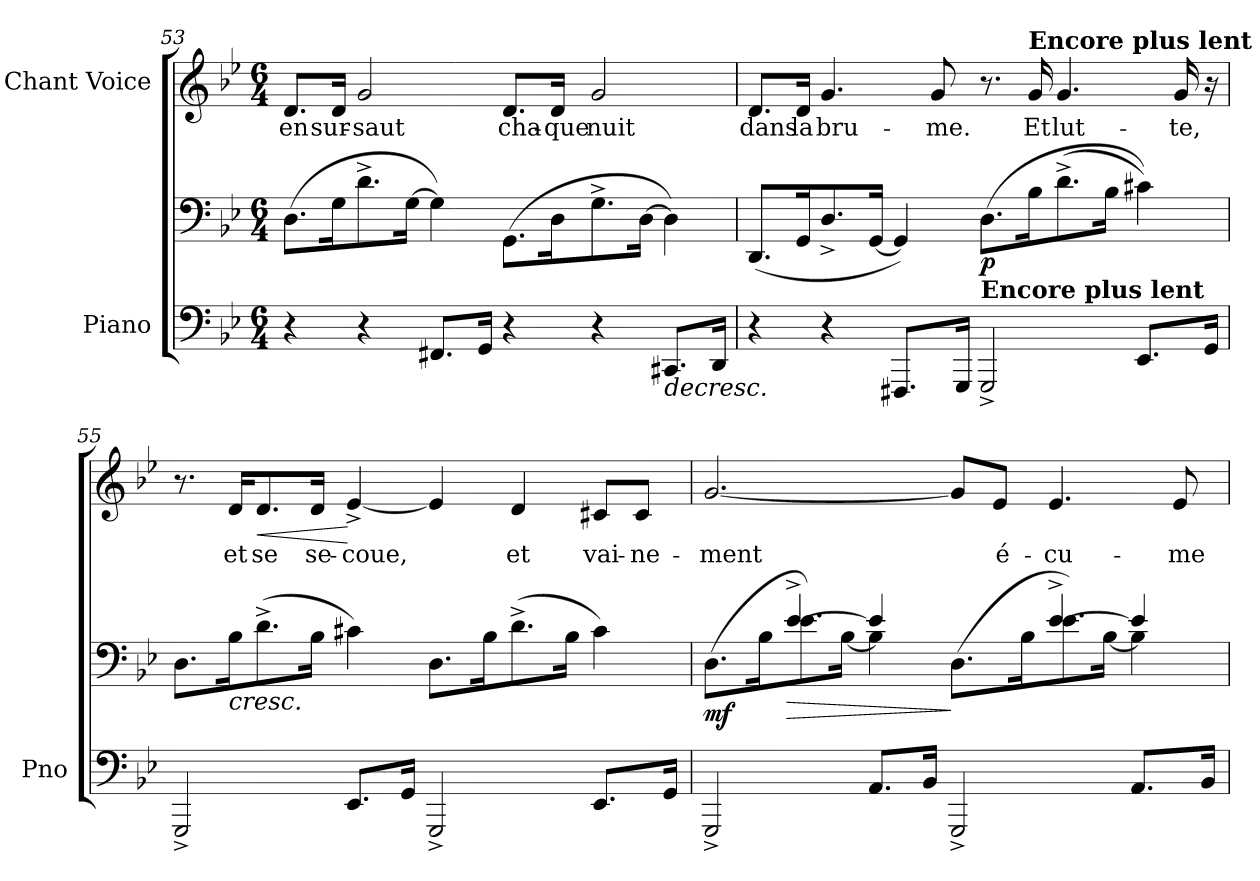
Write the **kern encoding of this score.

**kern	**kern	**dynam	**kern	**text	**dynam
*part2	*part2	*part2	*part1	*part1	*part1
*staff3	*staff2	*staff2/3	*staff1	*staff1	*staff1
*I"Piano	*	*	*I"Chant Voice	*	*
*I'Pno	*	*	*	*	*
*clefF4	*clefF4	*	*clefG2	*	*
*k[b-e-]	*k[b-e-]	*	*k[b-e-]	*	*
*M6/4	*M6/4	*	*M6/4	*	*
=53	=53	=53	=53	=53	=53
4r	(8.D\L	.	8.d/L	en	.
.	16G\K	.	16d/Jk	sur-	.
4r	8.d^\	.	2g/	-saut	.
.	[16G\Jk	.	.	.	.
8.FF#X/L	4G\])	.	.	.	.
16GG/Jk	.	.	.	.	.
4r	(8.GG\L	.	8.d/L	cha-	.
.	16D\K	.	16d/Jk	-que	.
4r	8.G^\	.	2g/	nuit	.
.	[16D\Jk	.	.	.	.
!	!	!LO:HP:b=2	!	!	!
8.CC#X/L	4D\])	>	.	.	.
16DD/Jk	.	.	.	.	.
=54	=54	=54	=54	=54	=54
4r	(8.DD/L	.	8.d/L	dans	.
.	16GG/K	.	16d/Jk	la	.
4r	8.D^/	.	4.g/	bru-	.
.	[16GG/Jk	.	.	.	.
8.FFF#X/L	4GG/])	.	.	.	.
.	.	.	8g/	-me.	.
16GGG/Jk	.	.	.	.	.
!LO:TX:a:B:t=Encore plus lent	!	!	!	!	!
!	!	!LO:DY:b	!	!	!
2GGG^/	(8.D\L	p	8.r	.	.
!	!	!	!LO:TX:a:B:t=Encore plus lent	!	!
.	16B-\K	.	16g/	Et	.
.	(8.d^\	.	4.g/	lut-	.
.	16B-\Jk	.	.	.	.
8.EE-/L	4c#X\))	.	.	.	.
.	.	.	16g/	-te,	.
16GG/Jk	.	.	16r	.	.
=55	=55	=55	=55	=55	=55
2GGG^/	8.D\L	.	8.r	.	.
!	!LO:TX:b:i:t=cresc.	!	!	!	!
.	16B-\K	.	16d/KL	et	.
!	!	!	!	!	!LO:HP:b
.	(8.d^\	.	8.d/	se	<
.	16B-\Jk	.	16d/Jk	se-	.
8.EE-/L	4c#X\)	.	[4e-^>/	-coue,	[
16GG/Jk	.	.	.	.	.
2GGG^/	8.D\L	.	4e-/]	.	.
.	16B-\K	.	.	.	.
.	(8.d^\	.	4d/	et	.
.	16B-\Jk	.	.	.	.
8.EE-/L	4c#\)	.	8c#X/L	vai-	.
.	.	.	8c#/J	-ne-	.
16GG/Jk	.	.	.	.	.
=56	=56	=56	=56	=56	=56
*	*^	*	*	*	*
!	!	!	!LO:DY:b	!	!	!
2GGG^/	4ryy	(>8.D\L	mf	[2.g/	-ment	.
.	.	16B-\K	.	.	.	.
!	!	!LO:N:head=solid	!LO:HP:b	!	!	!
.	[4e-^/	8.e-\)	>	.	.	.
.	.	[16B-\Jk	.	.	.	.
8.AA/L	4e-/]	4B-\]	.	.	.	.
16BB-/Jk	.	.	.	.	.	.
2GGG^/	4ryy	(>8.D\L	]	8g/L]	.	.
.	.	.	.	8e-/J	é-	.
.	.	16B-\K	.	.	.	.
!	!	!LO:N:head=solid	!	!	!	!
.	[4e-^/	8.e-\)	.	4.e-/	-cu-	.
.	.	[16B-\Jk	.	.	.	.
8.AA/L	4e-/]	4B-\]	.	.	.	.
.	.	.	.	8e-/	-me	.
16BB-/Jk	.	.	.	.	.	.
*	*v	*v	*	*	*	*
.	.	]	.	.	.
=	=	=	=	=	=
*-	*-	*-	*-	*-	*-
